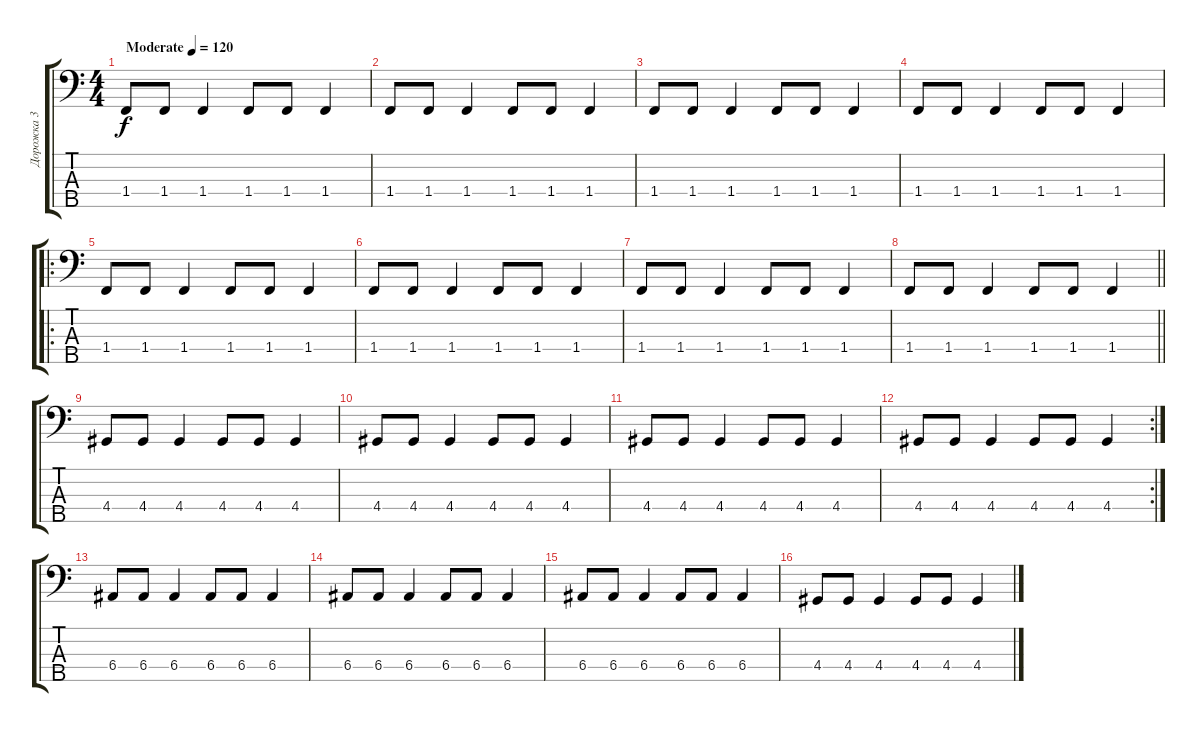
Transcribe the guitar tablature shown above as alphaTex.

\track ("Дорожка 3" "Дорожка 3") {instrument electricbassfinger}
\staff {score tabs}
\tuning (G2 D2 A1 E1 B0) {hide}
\ts (4 4)
\tempo (120 "Moderate")
\clef f4
\ks c
1.4.8{dy f instrument electricbassfinger} 1.4.8 1.4.4 1.4.8 1.4.8 1.4.4 |
1.4.8 1.4.8 1.4.4 1.4.8 1.4.8 1.4.4 |
1.4.8 1.4.8 1.4.4 1.4.8 1.4.8 1.4.4 |
1.4.8 1.4.8 1.4.4 1.4.8 1.4.8 1.4.4 |
\ro
1.4.8 1.4.8 1.4.4 1.4.8 1.4.8 1.4.4 |
1.4.8 1.4.8 1.4.4 1.4.8 1.4.8 1.4.4 |
1.4.8 1.4.8 1.4.4 1.4.8 1.4.8 1.4.4 |
\barLineRight lightlight
1.4.8 1.4.8 1.4.4 1.4.8 1.4.8 1.4.4 |
4.4.8 4.4.8 4.4.4 4.4.8 4.4.8 4.4.4 |
4.4.8 4.4.8 4.4.4 4.4.8 4.4.8 4.4.4 |
4.4.8 4.4.8 4.4.4 4.4.8 4.4.8 4.4.4 |
\rc 2
4.4.8 4.4.8 4.4.4 4.4.8 4.4.8 4.4.4 |
6.4.8 6.4.8 6.4.4 6.4.8 6.4.8 6.4.4 |
6.4.8 6.4.8 6.4.4 6.4.8 6.4.8 6.4.4 |
6.4.8 6.4.8 6.4.4 6.4.8 6.4.8 6.4.4 |
4.4.8 4.4.8 4.4.4 4.4.8 4.4.8 4.4.4
